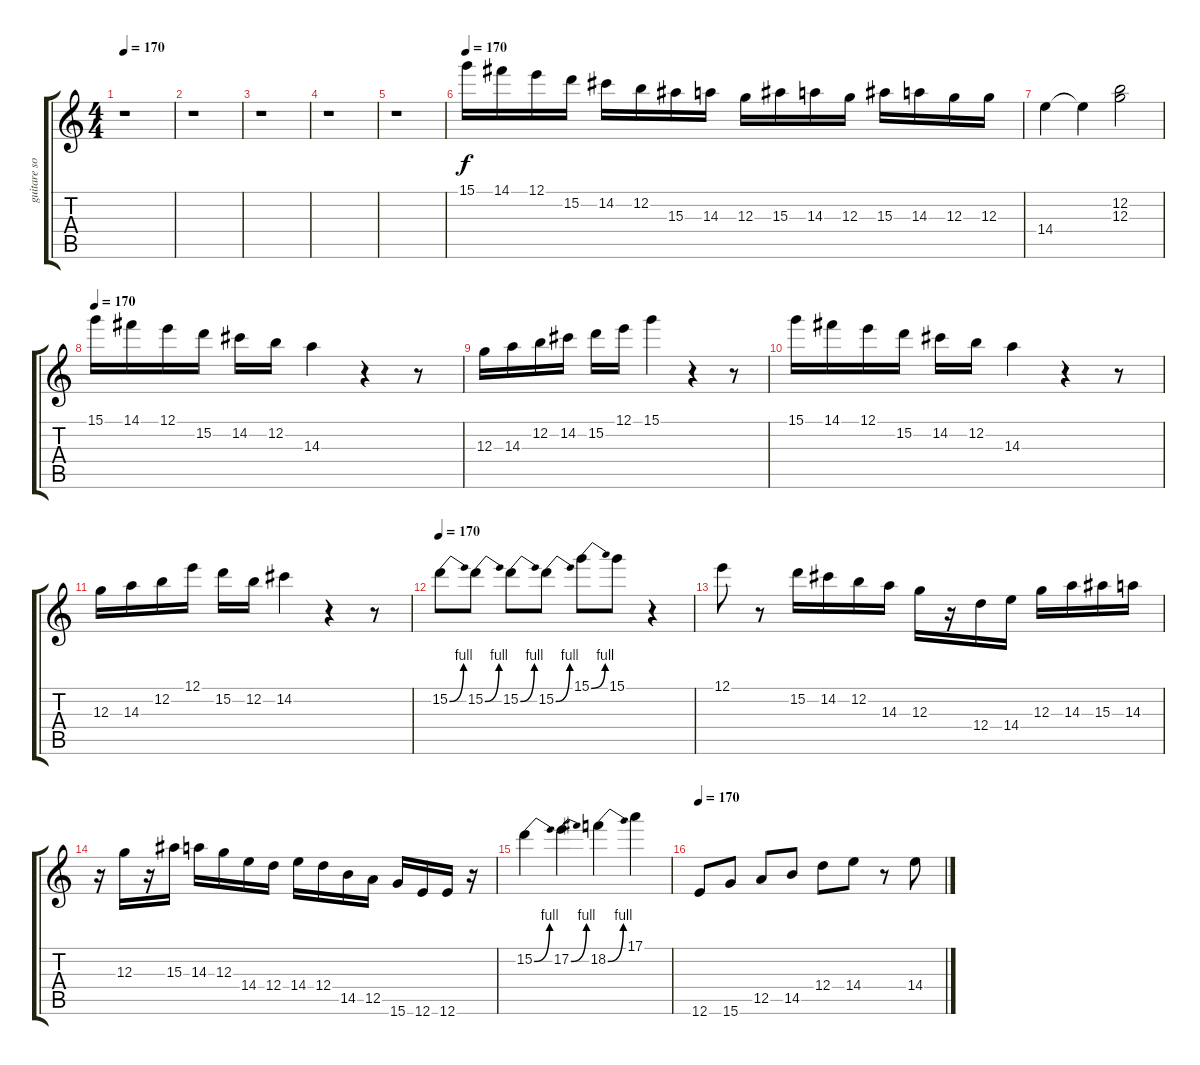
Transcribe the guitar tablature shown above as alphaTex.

\track ("guitare solo" "guitare so") {instrument distortionguitar}
\staff {score tabs}
\tuning (E4 B3 G3 D3 A2 E2) {hide}
\ts (4 4)
\tempo 170
\clef g2
\ks c
r.1{dy f} |
r.1 |
r.1 |
r.1 |
r.1 |
\tempo 170
15.1.16 14.1.16 12.1.16 15.2.16 14.2.16 12.2.16 15.3.16 14.3.16 12.3.16 15.3.16 14.3.16 12.3.16 15.3.16 14.3.16 12.3.16 12.3.16 |
14.4.4 14.4{t}.4 (12.2 12.3).2 |
\tempo 170
15.1.16 14.1.16 12.1.16 15.2.16 14.2.16 12.2.16 14.3.4 r.4 r.8 |
12.3.16 14.3.16 12.2.16 14.2.16 15.2.16 12.1.16 15.1.4 r.4 r.8 |
15.1.16 14.1.16 12.1.16 15.2.16 14.2.16 12.2.16 14.3.4 r.4 r.8 |
12.3.16 14.3.16 12.2.16 12.1.16 15.2.16 12.2.16 14.2.4 r.4 r.8 |
\tempo 170
15.2{be (bend 0 0 60 4)}.8 15.2{be (bend 0 0 60 4)}.8 15.2{be (bend 0 0 60 4)}.8 15.2{be (bend 0 0 60 4)}.8 15.1{be (bend 0 0 60 4)}.8 15.1.8 r.4 |
12.1.8 r.8 15.2.16 14.2.16 12.2.16 14.3.16 12.3.16 r.16 12.4.16 14.4.16 12.3.16 14.3.16 15.3.16 14.3.16 |
r.16 12.3.16 r.16 15.3.16 14.3.16 12.3.16 14.4.16 12.4.16 14.4.16 12.4.16 14.5.16 12.5.16 15.6.16 12.6.16 12.6.16 r.16 |
15.2{be (bend 0 0 60 4)}.4 17.2{be (bend 0 0 60 4)}.4 18.2{be (bend 0 0 60 4)}.4 17.1.4 |
\tempo 170
12.6.8 15.6.8 12.5.8 14.5.8 12.4.8 14.4.8 r.8 14.4.8
